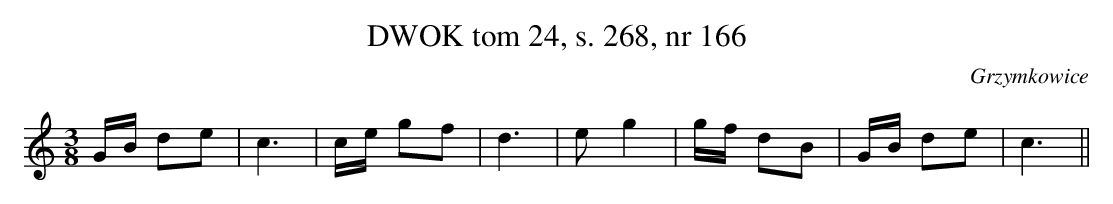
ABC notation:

X:1
T: DWOK tom 24, s. 268, nr 166
O: Grzymkowice
L: 1/16
M: 3/8
K: C
GB d2e2 | c6 | ce g2f2 | d6 | e2 g4 | gf d2B2 | GB d2e2 | c6  ||
